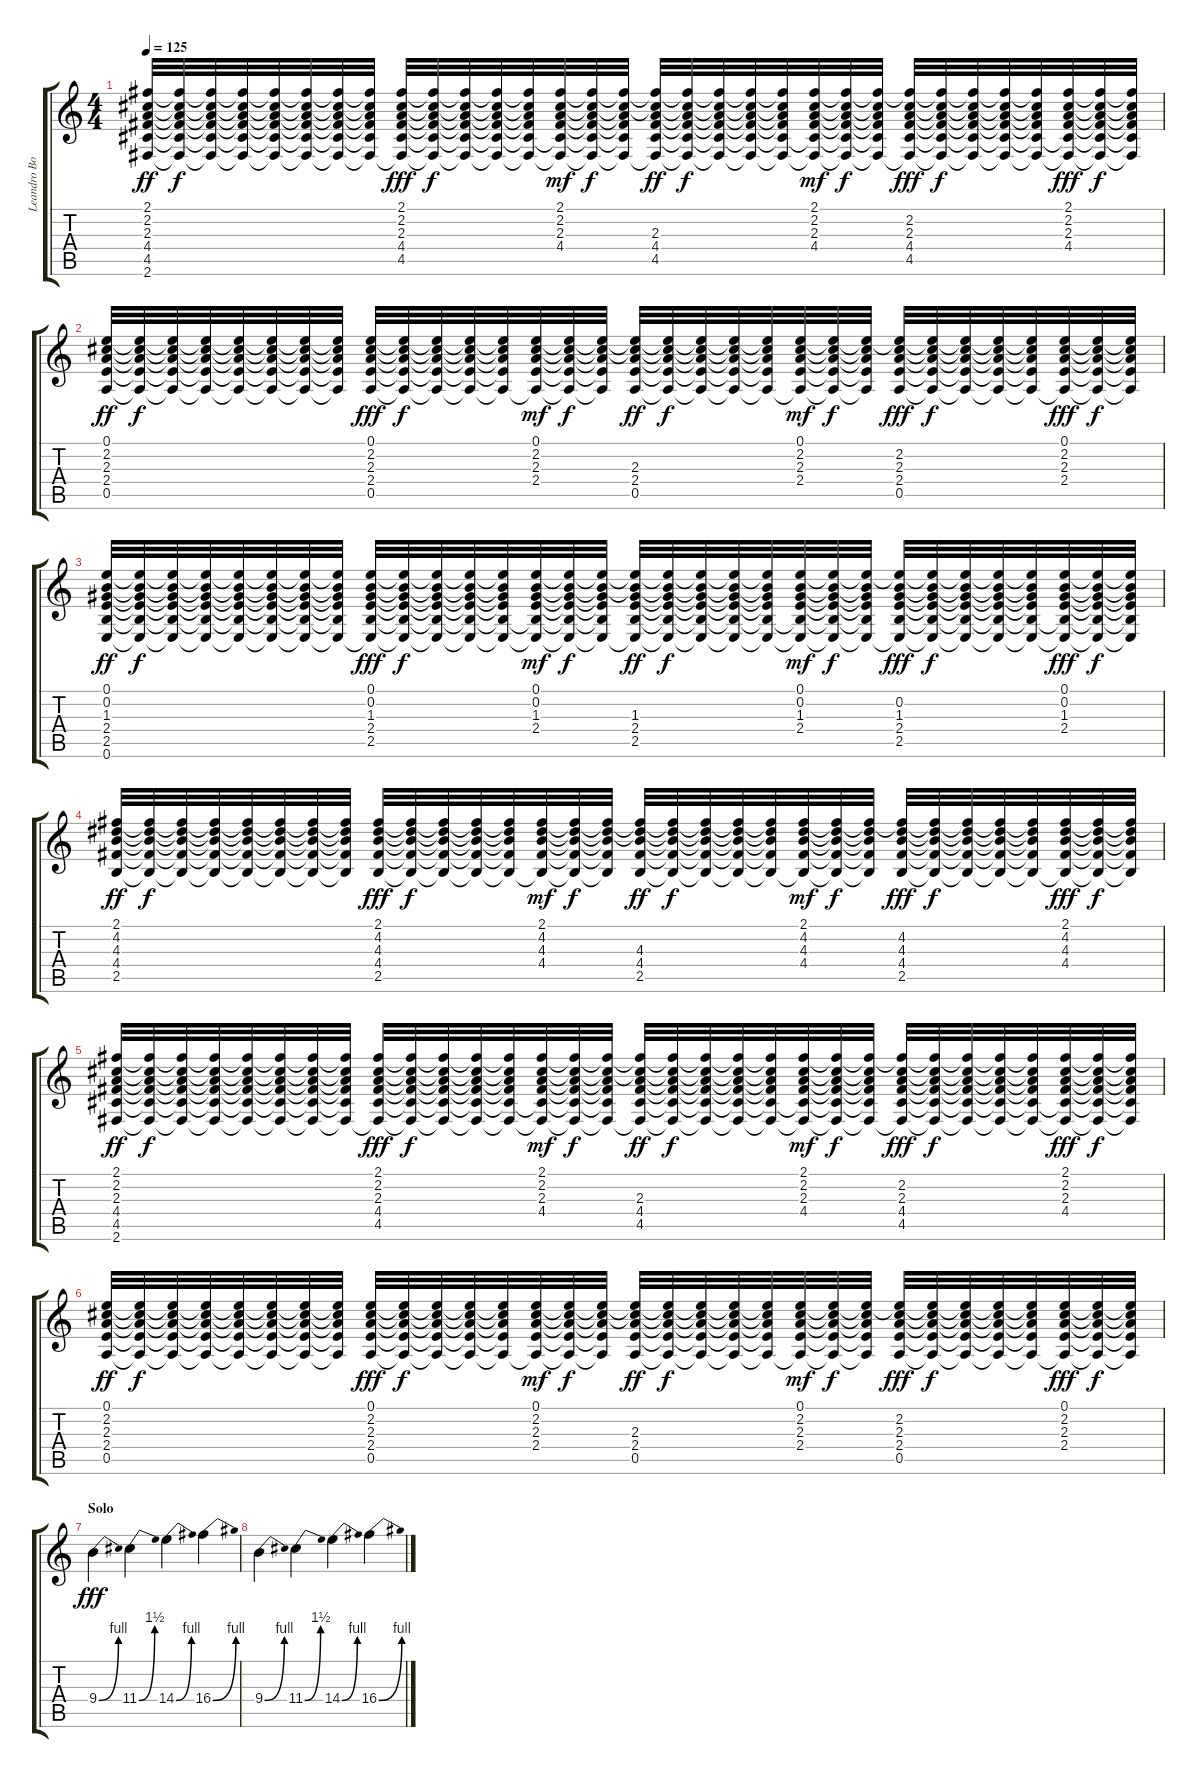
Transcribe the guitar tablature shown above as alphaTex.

\track ("Leandro Boné" "Leandro Bo") {instrument distortionguitar}
\staff {score tabs}
\tuning (E4 B3 G3 D3 A2 E2) {hide}
\ts (4 4)
\tempo 125
\clef g2
\ks c
(2.1 2.2 2.3 4.4 4.5 2.6).32{dy ff} (2.1{t} 2.2{t} 2.3{t} 4.4{t} 4.5{t} 2.6{t}).32{dy f} (2.1{t} 2.2{t} 2.3{t} 4.4{t} 4.5{t} 2.6{t}).32 (2.1{t} 2.2{t} 2.3{t} 4.4{t} 4.5{t} 2.6{t}).32 (2.1{t} 2.2{t} 2.3{t} 4.4{t} 4.5{t} 2.6{t}).32 (2.1{t} 2.2{t} 2.3{t} 4.4{t} 4.5{t} 2.6{t}).32 (2.1{t} 2.2{t} 2.3{t} 4.4{t} 4.5{t} 2.6{t}).32 (2.1{t} 2.2{t} 2.3{t} 4.4{t} 4.5{t} 2.6{t}).32 (2.1 2.2 2.3 4.4 4.5 2.6{t}).32{dy fff} (2.1{t} 2.2{t} 2.3{t} 4.4{t} 4.5{t} 2.6{t}).32{dy f} (2.1{t} 2.2{t} 2.3{t} 4.4{t} 4.5{t} 2.6{t}).32 (2.1{t} 2.2{t} 2.3{t} 4.4{t} 4.5{t} 2.6{t}).32 (2.1{t} 2.2{t} 2.3{t} 4.4{t} 4.5{t} 2.6{t}).32 (2.1 2.2 2.3 4.4 4.5{t} 2.6{t}).32{dy mf} (2.1{t} 2.2{t} 2.3{t} 4.4{t} 4.5{t} 2.6{t}).32{dy f} (2.1{t} 2.2{t} 2.3{t} 4.4{t} 4.5{t} 2.6{t}).32 (2.1{t} 2.2{t} 2.3 4.4 4.5 2.6{t}).32{dy ff} (2.1{t} 2.2{t} 2.3{t} 4.4{t} 4.5{t} 2.6{t}).32{dy f} (2.1{t} 2.2{t} 2.3{t} 4.4{t} 4.5{t} 2.6{t}).32 (2.1{t} 2.2{t} 2.3{t} 4.4{t} 4.5{t} 2.6{t}).32 (2.1{t} 2.2{t} 2.3{t} 4.4{t} 4.5{t} 2.6{t}).32 (2.1 2.2 2.3 4.4 4.5{t} 2.6{t}).32{dy mf} (2.1{t} 2.2{t} 2.3{t} 4.4{t} 4.5{t} 2.6{t}).32{dy f} (2.1{t} 2.2{t} 2.3{t} 4.4{t} 4.5{t} 2.6{t}).32 (2.1{t} 2.2 2.3 4.4 4.5 2.6{t}).32{dy fff} (2.1{t} 2.2{t} 2.3{t} 4.4{t} 4.5{t} 2.6{t}).32{dy f} (2.1{t} 2.2{t} 2.3{t} 4.4{t} 4.5{t} 2.6{t}).32 (2.1{t} 2.2{t} 2.3{t} 4.4{t} 4.5{t} 2.6{t}).32 (2.1{t} 2.2{t} 2.3{t} 4.4{t} 4.5{t} 2.6{t}).32 (2.1 2.2 2.3 4.4 4.5{t} 2.6{t}).32{dy fff} (2.1{t} 2.2{t} 2.3{t} 4.4{t} 4.5{t} 2.6{t}).32{dy f} (2.1{t} 2.2{t} 2.3{t} 4.4{t} 4.5{t} 2.6{t}).32 |
(0.1 2.2 2.3 2.4 0.5).32{dy ff} (0.1{t} 2.2{t} 2.3{t} 2.4{t} 0.5{t}).32{dy f} (0.1{t} 2.2{t} 2.3{t} 2.4{t} 0.5{t}).32 (0.1{t} 2.2{t} 2.3{t} 2.4{t} 0.5{t}).32 (0.1{t} 2.2{t} 2.3{t} 2.4{t} 0.5{t}).32 (0.1{t} 2.2{t} 2.3{t} 2.4{t} 0.5{t}).32 (0.1{t} 2.2{t} 2.3{t} 2.4{t} 0.5{t}).32 (0.1{t} 2.2{t} 2.3{t} 2.4{t} 0.5{t}).32 (0.1 2.2 2.3 2.4 0.5).32{dy fff} (0.1{t} 2.2{t} 2.3{t} 2.4{t} 0.5{t}).32{dy f} (0.1{t} 2.2{t} 2.3{t} 2.4{t} 0.5{t}).32 (0.1{t} 2.2{t} 2.3{t} 2.4{t} 0.5{t}).32 (0.1{t} 2.2{t} 2.3{t} 2.4{t} 0.5{t}).32 (0.1 2.2 2.3 2.4 0.5{t}).32{dy mf} (0.1{t} 2.2{t} 2.3{t} 2.4{t} 0.5{t}).32{dy f} (0.1{t} 2.2{t} 2.3{t} 2.4{t} 0.5{t}).32 (0.1{t} 2.2{t} 2.3 2.4 0.5).32{dy ff} (0.1{t} 2.2{t} 2.3{t} 2.4{t} 0.5{t}).32{dy f} (0.1{t} 2.2{t} 2.3{t} 2.4{t} 0.5{t}).32 (0.1{t} 2.2{t} 2.3{t} 2.4{t} 0.5{t}).32 (0.1{t} 2.2{t} 2.3{t} 2.4{t} 0.5{t}).32 (0.1 2.2 2.3 2.4 0.5{t}).32{dy mf} (0.1{t} 2.2{t} 2.3{t} 2.4{t} 0.5{t}).32{dy f} (0.1{t} 2.2{t} 2.3{t} 2.4{t} 0.5{t}).32 (0.1{t} 2.2 2.3 2.4 0.5).32{dy fff} (0.1{t} 2.2{t} 2.3{t} 2.4{t} 0.5{t}).32{dy f} (0.1{t} 2.2{t} 2.3{t} 2.4{t} 0.5{t}).32 (0.1{t} 2.2{t} 2.3{t} 2.4{t} 0.5{t}).32 (0.1{t} 2.2{t} 2.3{t} 2.4{t} 0.5{t}).32 (0.1 2.2 2.3 2.4 0.5{t}).32{dy fff} (0.1{t} 2.2{t} 2.3{t} 2.4{t} 0.5{t}).32{dy f} (0.1{t} 2.2{t} 2.3{t} 2.4{t} 0.5{t}).32 |
(0.1 0.2 1.3 2.4 2.5 0.6).32{dy ff} (0.1{t} 0.2{t} 1.3{t} 2.4{t} 2.5{t} 0.6{t}).32{dy f} (0.1{t} 0.2{t} 1.3{t} 2.4{t} 2.5{t} 0.6{t}).32 (0.1{t} 0.2{t} 1.3{t} 2.4{t} 2.5{t} 0.6{t}).32 (0.1{t} 0.2{t} 1.3{t} 2.4{t} 2.5{t} 0.6{t}).32 (0.1{t} 0.2{t} 1.3{t} 2.4{t} 2.5{t} 0.6{t}).32 (0.1{t} 0.2{t} 1.3{t} 2.4{t} 2.5{t} 0.6{t}).32 (0.1{t} 0.2{t} 1.3{t} 2.4{t} 2.5{t} 0.6{t}).32 (0.1 0.2 1.3 2.4 2.5 0.6{t}).32{dy fff} (0.1{t} 0.2{t} 1.3{t} 2.4{t} 2.5{t} 0.6{t}).32{dy f} (0.1{t} 0.2{t} 1.3{t} 2.4{t} 2.5{t} 0.6{t}).32 (0.1{t} 0.2{t} 1.3{t} 2.4{t} 2.5{t} 0.6{t}).32 (0.1{t} 0.2{t} 1.3{t} 2.4{t} 2.5{t} 0.6{t}).32 (0.1 0.2 1.3 2.4 2.5{t} 0.6{t}).32{dy mf} (0.1{t} 0.2{t} 1.3{t} 2.4{t} 2.5{t} 0.6{t}).32{dy f} (0.1{t} 0.2{t} 1.3{t} 2.4{t} 2.5{t} 0.6{t}).32 (0.1{t} 0.2{t} 1.3 2.4 2.5 0.6{t}).32{dy ff} (0.1{t} 0.2{t} 1.3{t} 2.4{t} 2.5{t} 0.6{t}).32{dy f} (0.1{t} 0.2{t} 1.3{t} 2.4{t} 2.5{t} 0.6{t}).32 (0.1{t} 0.2{t} 1.3{t} 2.4{t} 2.5{t} 0.6{t}).32 (0.1{t} 0.2{t} 1.3{t} 2.4{t} 2.5{t} 0.6{t}).32 (0.1 0.2 1.3 2.4 2.5{t} 0.6{t}).32{dy mf} (0.1{t} 0.2{t} 1.3{t} 2.4{t} 2.5{t} 0.6{t}).32{dy f} (0.1{t} 0.2{t} 1.3{t} 2.4{t} 2.5{t} 0.6{t}).32 (0.1{t} 0.2 1.3 2.4 2.5 0.6{t}).32{dy fff} (0.1{t} 0.2{t} 1.3{t} 2.4{t} 2.5{t} 0.6{t}).32{dy f} (0.1{t} 0.2{t} 1.3{t} 2.4{t} 2.5{t} 0.6{t}).32 (0.1{t} 0.2{t} 1.3{t} 2.4{t} 2.5{t} 0.6{t}).32 (0.1{t} 0.2{t} 1.3{t} 2.4{t} 2.5{t} 0.6{t}).32 (0.1 0.2 1.3 2.4 2.5{t} 0.6{t}).32{dy fff} (0.1{t} 0.2{t} 1.3{t} 2.4{t} 2.5{t} 0.6{t}).32{dy f} (0.1{t} 0.2{t} 1.3{t} 2.4{t} 2.5{t} 0.6{t}).32 |
(2.1 4.2 4.3 4.4 2.5).32{dy ff} (2.1{t} 4.2{t} 4.3{t} 4.4{t} 2.5{t}).32{dy f} (2.1{t} 4.2{t} 4.3{t} 4.4{t} 2.5{t}).32 (2.1{t} 4.2{t} 4.3{t} 4.4{t} 2.5{t}).32 (2.1{t} 4.2{t} 4.3{t} 4.4{t} 2.5{t}).32 (2.1{t} 4.2{t} 4.3{t} 4.4{t} 2.5{t}).32 (2.1{t} 4.2{t} 4.3{t} 4.4{t} 2.5{t}).32 (2.1{t} 4.2{t} 4.3{t} 4.4{t} 2.5{t}).32 (2.1 4.2 4.3 4.4 2.5).32{dy fff} (2.1{t} 4.2{t} 4.3{t} 4.4{t} 2.5{t}).32{dy f} (2.1{t} 4.2{t} 4.3{t} 4.4{t} 2.5{t}).32 (2.1{t} 4.2{t} 4.3{t} 4.4{t} 2.5{t}).32 (2.1{t} 4.2{t} 4.3{t} 4.4{t} 2.5{t}).32 (2.1 4.2 4.3 4.4 2.5{t}).32{dy mf} (2.1{t} 4.2{t} 4.3{t} 4.4{t} 2.5{t}).32{dy f} (2.1{t} 4.2{t} 4.3{t} 4.4{t} 2.5{t}).32 (2.1{t} 4.2{t} 4.3 4.4 2.5).32{dy ff} (2.1{t} 4.2{t} 4.3{t} 4.4{t} 2.5{t}).32{dy f} (2.1{t} 4.2{t} 4.3{t} 4.4{t} 2.5{t}).32 (2.1{t} 4.2{t} 4.3{t} 4.4{t} 2.5{t}).32 (2.1{t} 4.2{t} 4.3{t} 4.4{t} 2.5{t}).32 (2.1 4.2 4.3 4.4 2.5{t}).32{dy mf} (2.1{t} 4.2{t} 4.3{t} 4.4{t} 2.5{t}).32{dy f} (2.1{t} 4.2{t} 4.3{t} 4.4{t} 2.5{t}).32 (2.1{t} 4.2 4.3 4.4 2.5).32{dy fff} (2.1{t} 4.2{t} 4.3{t} 4.4{t} 2.5{t}).32{dy f} (2.1{t} 4.2{t} 4.3{t} 4.4{t} 2.5{t}).32 (2.1{t} 4.2{t} 4.3{t} 4.4{t} 2.5{t}).32 (2.1{t} 4.2{t} 4.3{t} 4.4{t} 2.5{t}).32 (2.1 4.2 4.3 4.4 2.5{t}).32{dy fff} (2.1{t} 4.2{t} 4.3{t} 4.4{t} 2.5{t}).32{dy f} (2.1{t} 4.2{t} 4.3{t} 4.4{t} 2.5{t}).32 |
(2.1 2.2 2.3 4.4 4.5 2.6).32{dy ff} (2.1{t} 2.2{t} 2.3{t} 4.4{t} 4.5{t} 2.6{t}).32{dy f} (2.1{t} 2.2{t} 2.3{t} 4.4{t} 4.5{t} 2.6{t}).32 (2.1{t} 2.2{t} 2.3{t} 4.4{t} 4.5{t} 2.6{t}).32 (2.1{t} 2.2{t} 2.3{t} 4.4{t} 4.5{t} 2.6{t}).32 (2.1{t} 2.2{t} 2.3{t} 4.4{t} 4.5{t} 2.6{t}).32 (2.1{t} 2.2{t} 2.3{t} 4.4{t} 4.5{t} 2.6{t}).32 (2.1{t} 2.2{t} 2.3{t} 4.4{t} 4.5{t} 2.6{t}).32 (2.1 2.2 2.3 4.4 4.5 2.6{t}).32{dy fff} (2.1{t} 2.2{t} 2.3{t} 4.4{t} 4.5{t} 2.6{t}).32{dy f} (2.1{t} 2.2{t} 2.3{t} 4.4{t} 4.5{t} 2.6{t}).32 (2.1{t} 2.2{t} 2.3{t} 4.4{t} 4.5{t} 2.6{t}).32 (2.1{t} 2.2{t} 2.3{t} 4.4{t} 4.5{t} 2.6{t}).32 (2.1 2.2 2.3 4.4 4.5{t} 2.6{t}).32{dy mf} (2.1{t} 2.2{t} 2.3{t} 4.4{t} 4.5{t} 2.6{t}).32{dy f} (2.1{t} 2.2{t} 2.3{t} 4.4{t} 4.5{t} 2.6{t}).32 (2.1{t} 2.2{t} 2.3 4.4 4.5 2.6{t}).32{dy ff} (2.1{t} 2.2{t} 2.3{t} 4.4{t} 4.5{t} 2.6{t}).32{dy f} (2.1{t} 2.2{t} 2.3{t} 4.4{t} 4.5{t} 2.6{t}).32 (2.1{t} 2.2{t} 2.3{t} 4.4{t} 4.5{t} 2.6{t}).32 (2.1{t} 2.2{t} 2.3{t} 4.4{t} 4.5{t} 2.6{t}).32 (2.1 2.2 2.3 4.4 4.5{t} 2.6{t}).32{dy mf} (2.1{t} 2.2{t} 2.3{t} 4.4{t} 4.5{t} 2.6{t}).32{dy f} (2.1{t} 2.2{t} 2.3{t} 4.4{t} 4.5{t} 2.6{t}).32 (2.1{t} 2.2 2.3 4.4 4.5 2.6{t}).32{dy fff} (2.1{t} 2.2{t} 2.3{t} 4.4{t} 4.5{t} 2.6{t}).32{dy f} (2.1{t} 2.2{t} 2.3{t} 4.4{t} 4.5{t} 2.6{t}).32 (2.1{t} 2.2{t} 2.3{t} 4.4{t} 4.5{t} 2.6{t}).32 (2.1{t} 2.2{t} 2.3{t} 4.4{t} 4.5{t} 2.6{t}).32 (2.1 2.2 2.3 4.4 4.5{t} 2.6{t}).32{dy fff} (2.1{t} 2.2{t} 2.3{t} 4.4{t} 4.5{t} 2.6{t}).32{dy f} (2.1{t} 2.2{t} 2.3{t} 4.4{t} 4.5{t} 2.6{t}).32 |
(0.1 2.2 2.3 2.4 0.5).32{dy ff} (0.1{t} 2.2{t} 2.3{t} 2.4{t} 0.5{t}).32{dy f} (0.1{t} 2.2{t} 2.3{t} 2.4{t} 0.5{t}).32 (0.1{t} 2.2{t} 2.3{t} 2.4{t} 0.5{t}).32 (0.1{t} 2.2{t} 2.3{t} 2.4{t} 0.5{t}).32 (0.1{t} 2.2{t} 2.3{t} 2.4{t} 0.5{t}).32 (0.1{t} 2.2{t} 2.3{t} 2.4{t} 0.5{t}).32 (0.1{t} 2.2{t} 2.3{t} 2.4{t} 0.5{t}).32 (0.1 2.2 2.3 2.4 0.5).32{dy fff} (0.1{t} 2.2{t} 2.3{t} 2.4{t} 0.5{t}).32{dy f} (0.1{t} 2.2{t} 2.3{t} 2.4{t} 0.5{t}).32 (0.1{t} 2.2{t} 2.3{t} 2.4{t} 0.5{t}).32 (0.1{t} 2.2{t} 2.3{t} 2.4{t} 0.5{t}).32 (0.1 2.2 2.3 2.4 0.5{t}).32{dy mf} (0.1{t} 2.2{t} 2.3{t} 2.4{t} 0.5{t}).32{dy f} (0.1{t} 2.2{t} 2.3{t} 2.4{t} 0.5{t}).32 (0.1{t} 2.2{t} 2.3 2.4 0.5).32{dy ff} (0.1{t} 2.2{t} 2.3{t} 2.4{t} 0.5{t}).32{dy f} (0.1{t} 2.2{t} 2.3{t} 2.4{t} 0.5{t}).32 (0.1{t} 2.2{t} 2.3{t} 2.4{t} 0.5{t}).32 (0.1{t} 2.2{t} 2.3{t} 2.4{t} 0.5{t}).32 (0.1 2.2 2.3 2.4 0.5{t}).32{dy mf} (0.1{t} 2.2{t} 2.3{t} 2.4{t} 0.5{t}).32{dy f} (0.1{t} 2.2{t} 2.3{t} 2.4{t} 0.5{t}).32 (0.1{t} 2.2 2.3 2.4 0.5).32{dy fff} (0.1{t} 2.2{t} 2.3{t} 2.4{t} 0.5{t}).32{dy f} (0.1{t} 2.2{t} 2.3{t} 2.4{t} 0.5{t}).32 (0.1{t} 2.2{t} 2.3{t} 2.4{t} 0.5{t}).32 (0.1{t} 2.2{t} 2.3{t} 2.4{t} 0.5{t}).32 (0.1 2.2 2.3 2.4 0.5{t}).32{dy fff} (0.1{t} 2.2{t} 2.3{t} 2.4{t} 0.5{t}).32{dy f} (0.1{t} 2.2{t} 2.3{t} 2.4{t} 0.5{t}).32 |
\section ("" "Solo")
9.4{be (bend 0 0 60 4)}.4{dy fff} 11.4{be (bend 0 0 60 6)}.4 14.4{be (bend 0 0 60 4)}.4 16.4{be (bend 0 0 60 4)}.4 |
9.4{be (bend 0 0 60 4)}.4 11.4{be (bend 0 0 60 6)}.4 14.4{be (bend 0 0 60 4)}.4 16.4{be (bend 0 0 60 4)}.4
